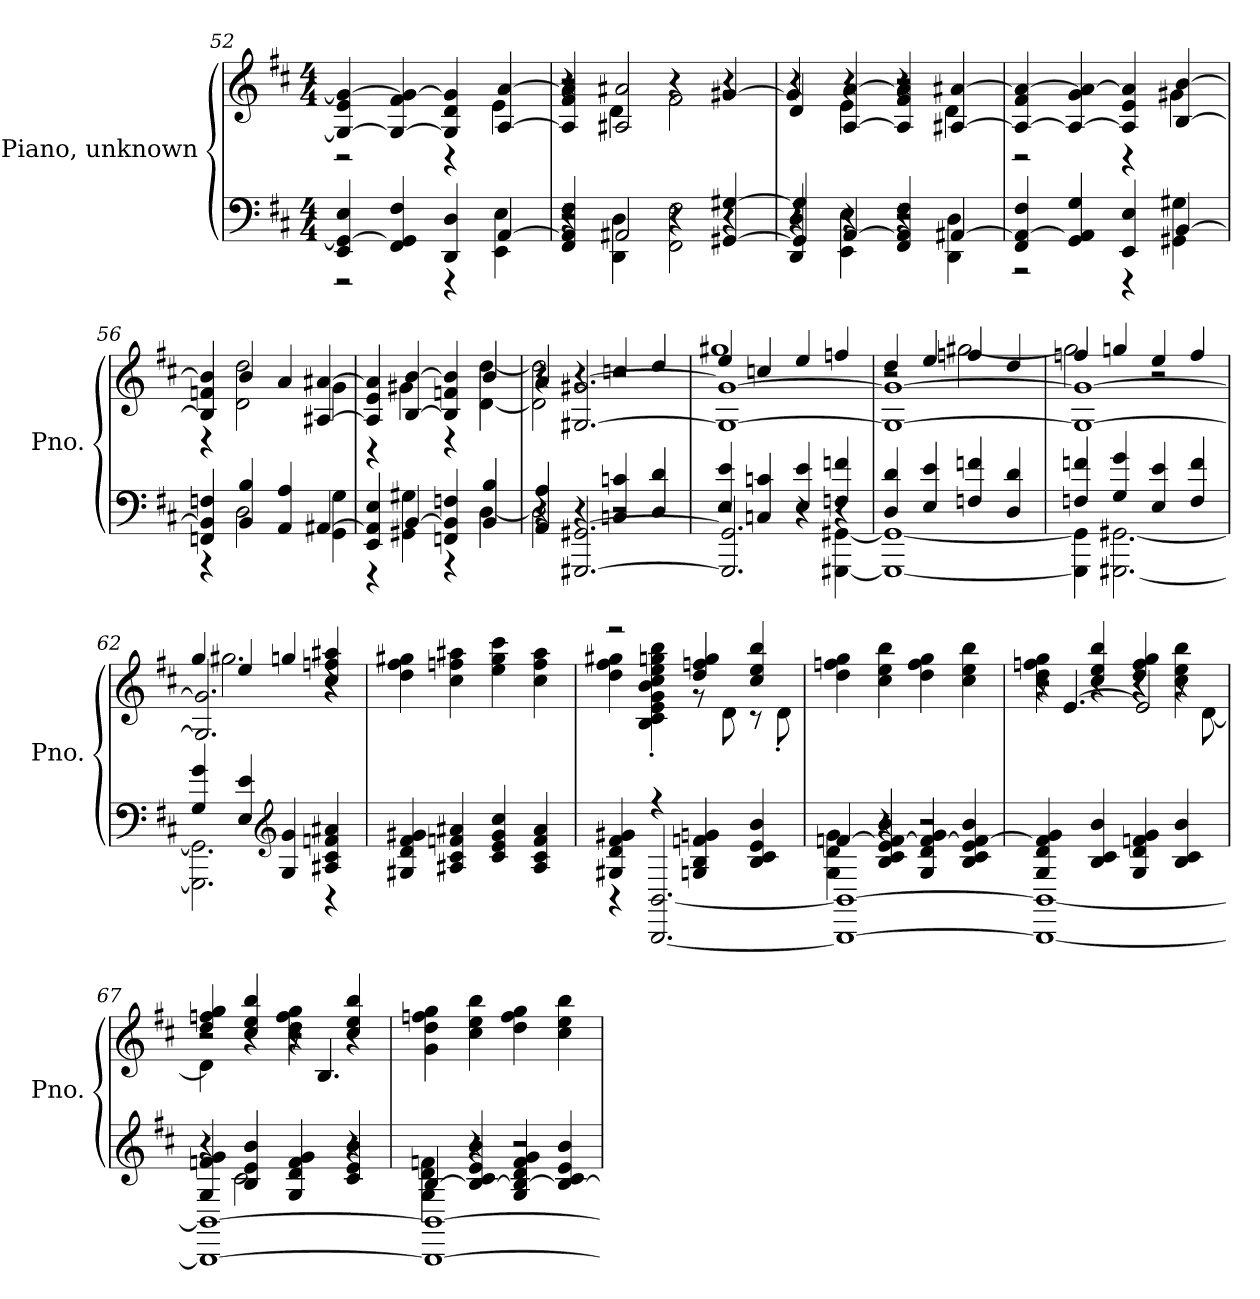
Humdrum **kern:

**kern	**kern
*part1	*part1
*staff2	*staff1
*I"Piano, unknown	*
*I'Pno.	*
*clefF4	*clefG2
*k[f#c#]	*k[f#c#]
*M4/4	*M4/4
=52	=52
*^	*^
4EE/ 4GG#/_ 4E/	2r	4G#/_ 4e/ 4g#/_	2r
4FF#/ 4GG#/] 4F#/	.	4G#/_ 4f#/ 4g#/_	.
4DD/ 4D/	4r	4G#/] 4d/ 4g#/]	4r
[4AA/	4EE\ 4E\	[4A/ [4a/	4e\
=53	=53	=53	=53
*	*^	*	*^
4FF#/ 4AA/] 4F#/	4r	2r	4A/] 4f#/ 4a/]	4r	2r
2AA#X/	4DD\ 4D\	.	2A#X/ 2a#X/	4d\	.
.	2FF#\ 2F#\	4r	.	2f#\	4r
4r	.	[4GG#X/ [4G#X/	4r	.	[4g#X/
=54	=54	=54	=54	=54	=54
4DD/ 4D/	4r	4GG#/] 4G#/]	4d/	4r	4g#/]
[4AA/	4EE\ 4E\	4r	[4A/ [4a/	4e\	4r
4FF#/ 4AA/] 4F#/	4r	2r	4A/] 4f#/ 4a/]	4r	2r
[4AA#X/	4DD\ 4D\	.	[4A#X/ [4a#X/	4d\	.
*	*v	*v	*	*	*
*	*	*	*v	*v
!!LO:LB:g=z
=55	=55	=55	=55
4FF#/ 4AA#/_ 4F#/	2r	4A#/_ 4f#/ 4a#/_	2r
4GG/ 4AA#/] 4G/	.	4A#/_ 4g/ 4a#/_	.
4EE/ 4E/	4r	4A#/] 4e/ 4a#/]	4r
[4BB/	4GG#X\ 4G#X\	[4B/ [4b/	4g#X\
=56	=56	=56	=56
4FFn/ 4BB/] 4Fn/	4r	4B/] 4fn/ 4b/]	4r
4BB/ 4B/	2D\	4b/	2d\ 2dd\
4AA/ 4A/	.	4a/	.
[4AA#X/	4GG\ 4G\	[4A#X/ [4a#X/	4g\
=57	=57	=57	=57
4EE/ 4AA#/] 4E/	4r	4A#/] 4e/ 4a#/]	4r
[4BB/	4GG#X\ 4G#X\	[4B/ [4b/	4g#X\
4FFn/ 4BB/] 4Fn/	4r	4B/] 4fn/ 4b/]	4r
4BB/ 4B/	[4D\	4b/	[4d\ [4dd\
=58	=58	=58	=58
*	*^	*	*^
4AA/ 4A/	2D\]	4r	4a/	2d\] 2dd\]	4r
4r	.	[2.GGG#X/ [2.GG#X/	4r	.	[2.G#X/ [2.g#X/
4Cn/ 4cn/	2r	.	4ccn/	2r	.
4D/ 4d/	.	.	4dd/	.	.
=59	=59	=59	=59	=59	=59
4E/ 4e/	2r	2.GGG#/] 2.GG#/]	4ee/	1gg#X	1G#_ 1g#_
4Cn/ 4cn/	.	.	4ccn/	.	.
4E/ 4e/	4r	.	4ee/	.	.
4Fn/ 4fn/	[4GGG#X\ [4GG#X\	4r	4ffn/	.	.
*	*v	*v	*	*	*
!!LO:LB:g=z	!!	!!
=60	=60	=60	=60	=60
4D/ 4d/	1GGG#_ 1GG#_	4dd/	2r	1G#_ 1g#_
4E/ 4e/	.	4ee/	.	.
4Fn/ 4fn/	.	4ffn/	[2gg#X\	.
4D/ 4d/	.	4dd/	.	.
=61	=61	=61	=61	=61
4Fn/ 4fn/	4GGG#\] 4GG#\]	4ffn/	2gg#\]	1G#_ 1g#_
4G/ 4g/	[2.GGG#X\ [2.GG#X\	4ggn/	.	.
4E/ 4e/	.	4ee/	2r	.
4F/ 4f/	.	4ff/	.	.
=62	=62	=62	=62	=62
4G/ 4g/	2.GGG#\] 2.GG#\]	4gg/	2.gg#X\	2.G#/] 2.g#/]
4E/ 4e/	.	4ee/	.	.
*clefG2	*	*	*	*
4G/ 4g/	.	4ggn/	.	.
4A#X/ 4c#/ 4fn/ 4a#X/	4r	4cc#/ 4ffn/ 4aa#X/	4r	4r
*v	*v	*	*	*
*	*v	*v	*v
=63	=63
4G#X/ 4d/ 4f#/ 4g#X/	4dd\ 4ff#\ 4gg#X\
4A#X/ 4c#/ 4fn/ 4a#X/	4cc#\ 4ffn\ 4aa#X\
4c#/ 4e/ 4g#/ 4cc#/	4ee\ 4gg#\ 4ccc#\
4A#/ 4c#/ 4f/ 4a#/	4cc#\ 4ff\ 4aa#\
!!LO:PB:g=z
=64	=64
*^	*^
4G#X/ 4d/ 4f#/ 4g#X/	4r	2r	4dd\ 4ff#\ 4gg#X\
4r	[2.BBB/ [2.BB/	.	4B\' 4c#\' 4e\' 4g\' 4b\' 4cc#\' 4ee\' 4ggn\' 4bb\'
4Gn/ 4B/ 4fn/ 4gn/	.	4dd/ 4ffn/ 4gg/	8r
.	.	.	8d\
4B/ 4c#/ 4e/ 4b/	.	4cc#/ 4ee/ 4bb/	8r
.	.	.	8d'\
*	*	*v	*v
=65	=65	=65
*	*^	*
[4fn/	4G\ 4d\ 4g\	1BBB_ 1BB_	4dd\ 4ffn\ 4gg\
4B/ 4c#/ 4e/ 4f/_ 4b/	4r	.	4cc#\ 4ee\ 4bb\
4G/ 4d/ 4f/_ 4g/	2r	.	4dd\ 4ff\ 4gg\
4B/ 4c#/ 4e/ 4f/_ 4b/	.	.	4cc#\ 4ee\ 4bb\
*	*v	*v	*
=66	=66	=66
*	*	*^
*	*	*	*^
*	*	*	*	*^
4G/ 4d/ 4f/] 4g/	1BBB_ 1BB_	4r	4dd\ 4ffn\ 4gg\	8r	2r
.	.	.	.	[4.e/	.
4B/ 4c#/ 4b/	.	4cc#/ 4ee/ 4bb/	4r	.	.
4G/ 4d/ 4fn/ 4g/	.	4dd/ 4ff/ 4gg/	4r	2e/]	4r
4B/ 4c#/ 4b/	.	4r	4cc#\ 4ee\ 4bb\	.	8r
.	.	.	.	.	[8d\
=67	=67	=67	=67	=67	=67
*	*^	*	*	*	*
4G/ 4fn/ 4g/	4r	1BBB_ 1BB_	4dd/ 4ffn/ 4gg/	2r	2r	4d\]
4B/ 4e/ 4b/	2c#\	.	4cc#/ 4ee/ 4bb/	.	.	4r
4G/ 4d/ 4f/ 4g/	.	.	4r	4dd\ 4ff\ 4gg\	8r	2r
.	.	.	.	.	4.B/	.
4c#/ 4e/ 4b/	4r	.	4cc#/ 4ee/ 4bb/	4r	.	.
*	*	*	*v	*v	*v	*v
!!LO:LB:g=z
=68	=68	=68	=68
[4B/	4G\ 4d\ 4fn\	1BBB_ 1BB_	4g\ 4dd\ 4ffn\ 4gg\
4B/_ 4c#/ 4e/ 4b/	4r	.	4cc#\ 4ee\ 4bb\
4G/ 4B/_ 4d/ 4f/ 4g/	2r	.	4dd\ 4ff\ 4gg\
4B/_ 4c#/ 4e/ 4b/	.	.	4cc#\ 4ee\ 4bb\
*v	*v	*v	*
=	=
*-	*-
